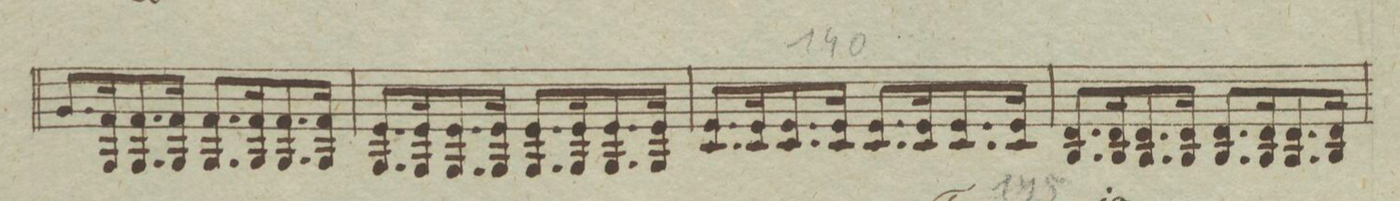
**kern	**dynam
*I"Violino Secondo.	*
*clefG2	*
*k[b-e-]	*
*met(c)	*
*M4/4	*
8.g/L	.
16fK 16G/	.
8.f 8.G/	.
16fJk 16G/	.
8.fL 8.G/	.
16fK 16G/	.
8.f 8.G/	.
16fJk 16G/	.
=139	=139
8.e-L 8.G/	.
16e-K 16G/	.
8.e- 8.G/	.
16e-Jk 16G/	.
8.e-L 8.G/	.
16e-K 16G/	.
8.e- 8.G/	.
16e-Jk 16G/	.
=140	=140
8.e-L 8.c/	.
16e-K 16c/	.
8.e- 8.c/	.
16e-Jk 16c/	.
8.e-L 8.c/	.
16e-K 16c/	.
8.e- 8.c/	.
16e-Jk 16c/	.
=141	=141
8.dL 8.B-/	.
16dK 16B-/	.
8.d 8.B-/	.
16dJk 16B-/	.
8.dL 8.B-/	.
16dK 16B-/	.
8.d 8.B-/	.
16dJk 16B-/	.
=142	=142
*-	*-
